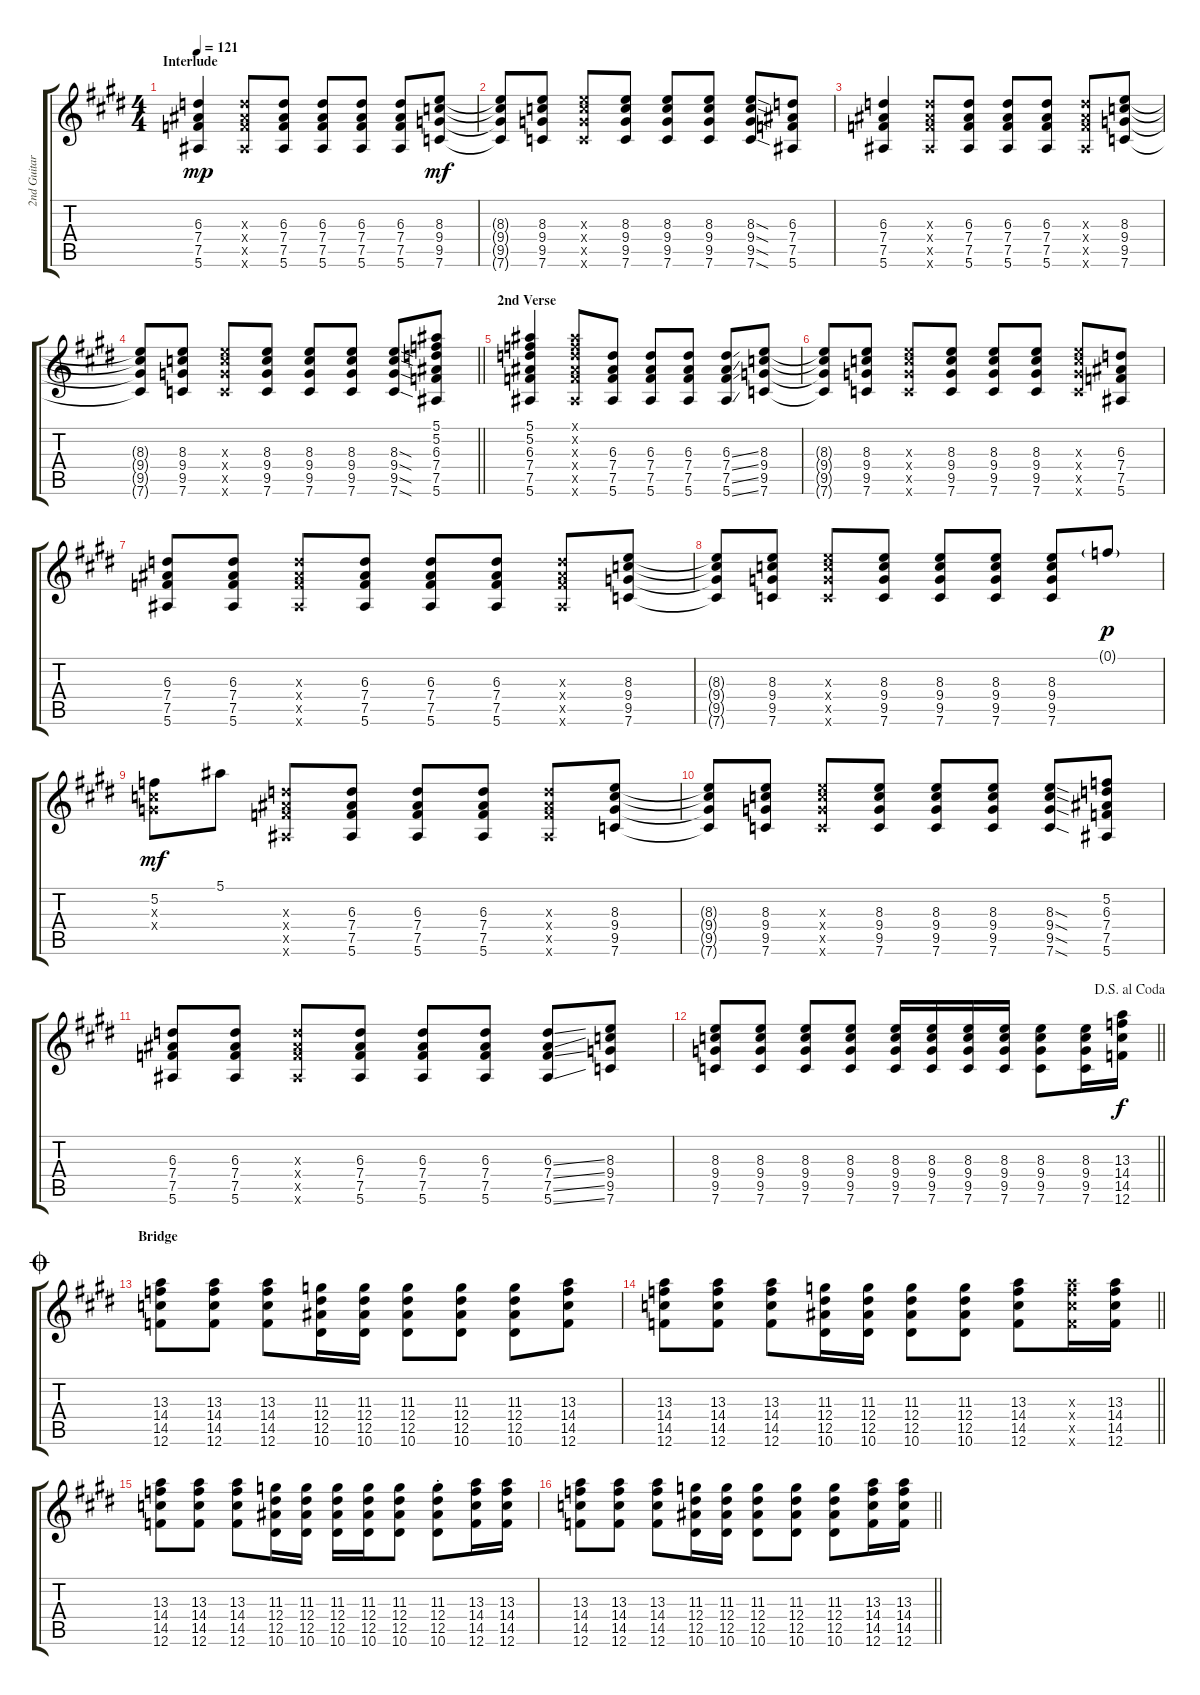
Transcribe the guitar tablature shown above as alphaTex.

\track ("2nd Guitar - Bernard Albrecht" "2nd Guitar") {instrument distortionguitar}
\staff {score tabs}
\tuning (F4 C4 Ab3 Eb3 Bb2 F2) {hide}
\ts (4 4)
\section ("" "Interlude")
\tempo 121
\clef g2
\ks c#minor
(6.3 7.4 7.5 5.6).4{dy mp} (6.3{x} 7.4{x} 7.5{x} 5.6{x}).8 (6.3 7.4 7.5 5.6).8 (6.3 7.4 7.5 5.6).8 (6.3 7.4 7.5 5.6).8 (6.3 7.4 7.5 5.6).8 (8.3 9.4 9.5 7.6).8{dy mf} |
\ks e
(8.3{t} 9.4{t} 9.5{t} 7.6{t}).8 (8.3 9.4 9.5 7.6).8 (8.3{x} 9.4{x} 9.5{x} 7.6{x}).8 (8.3 9.4 9.5 7.6).8 (8.3 9.4 9.5 7.6).8 (8.3 9.4 9.5 7.6).8 (8.3{sod} 9.4{sod} 9.5{sod} 7.6{sod}).8 (6.3 7.4 7.5 5.6).8 |
\ks c#minor
(6.3 7.4 7.5 5.6).4 (6.3{x} 7.4{x} 7.5{x} 5.6{x}).8 (6.3 7.4 7.5 5.6).8 (6.3 7.4 7.5 5.6).8 (6.3 7.4 7.5 5.6).8 (6.3{x} 7.4{x} 7.5{x} 5.6{x}).8 (8.3 9.4 9.5 7.6).8 |
\barLineRight lightlight
(8.3{t} 9.4{t} 9.5{t} 7.6{t}).8 (8.3 9.4 9.5 7.6).8 (8.3{x} 9.4{x} 9.5{x} 7.6{x}).8 (8.3 9.4 9.5 7.6).8 (8.3 9.4 9.5 7.6).8 (8.3 9.4 9.5 7.6).8 (8.3{sod} 9.4{sod} 9.5{sod} 7.6{sod}).8 (5.1 5.2 6.3 7.4 7.5 5.6).8 |
\section ("" "2nd Verse")
(5.1 5.2 6.3 7.4 7.5 5.6).4 (5.1{x} 5.2{x} 6.3{x} 7.4{x} 7.5{x} 5.6{x}).8 (6.3 7.4 7.5 5.6).8 (6.3 7.4 7.5 5.6).8 (6.3 7.4 7.5 5.6).8 (6.3{ss} 7.4{ss} 7.5{ss} 5.6{ss}).8 (8.3 9.4 9.5 7.6).8 |
\ks e
(8.3{t} 9.4{t} 9.5{t} 7.6{t}).8 (8.3 9.4 9.5 7.6).8 (8.3{x} 9.4{x} 9.5{x} 7.6{x}).8 (8.3 9.4 9.5 7.6).8 (8.3 9.4 9.5 7.6).8 (8.3 9.4 9.5 7.6).8 (8.3{x} 9.4{x} 9.5{x} 7.6{x}).8 (6.3 7.4 7.5 5.6).8 |
\ks c#minor
(6.3 7.4 7.5 5.6).8 (6.3 7.4 7.5 5.6).8 (6.3{x} 7.4{x} 7.5{x} 5.6{x}).8 (6.3 7.4 7.5 5.6).8 (6.3 7.4 7.5 5.6).8 (6.3 7.4 7.5 5.6).8 (6.3{x} 7.4{x} 7.5{x} 5.6{x}).8 (8.3 9.4 9.5 7.6).8 |
\ks e
(8.3{t} 9.4{t} 9.5{t} 7.6{t}).8 (8.3 9.4 9.5 7.6).8 (8.3{x} 9.4{x} 9.5{x} 7.6{x}).8 (8.3 9.4 9.5 7.6).8 (8.3 9.4 9.5 7.6).8 (8.3 9.4 9.5 7.6).8 (8.3 9.4 9.5 7.6).8 0.1{g}.8{dy p} |
\ks c#minor
(5.2 4.3{x} 4.4{x}).8{dy mf} 5.1.8 (6.3{x} 7.4{x} 7.5{x} 5.6{x}).8 (6.3 7.4 7.5 5.6).8 (6.3 7.4 7.5 5.6).8 (6.3 7.4 7.5 5.6).8 (6.3{x} 7.4{x} 7.5{x} 5.6{x}).8 (8.3 9.4 9.5 7.6).8 |
\ks e
(8.3{t} 9.4{t} 9.5{t} 7.6{t}).8 (8.3 9.4 9.5 7.6).8 (8.3{x} 9.4{x} 9.5{x} 7.6{x}).8 (8.3 9.4 9.5 7.6).8 (8.3 9.4 9.5 7.6).8 (8.3 9.4 9.5 7.6).8 (8.3{sod} 9.4{sod} 9.5{sod} 7.6{sod}).8 (5.2 6.3 7.4 7.5 5.6).8 |
\ks c#minor
(6.3 7.4 7.5 5.6).8 (6.3 7.4 7.5 5.6).8 (6.3{x} 7.4{x} 7.5{x} 5.6{x}).8 (6.3 7.4 7.5 5.6).8 (6.3 7.4 7.5 5.6).8 (6.3 7.4 7.5 5.6).8 (6.3{ss} 7.4{ss} 7.5{ss} 5.6{ss}).8 (8.3 9.4 9.5 7.6).8 |
\jump dalsegnoalcoda
\barLineRight lightlight
\ks e
(8.3 9.4 9.5 7.6).8 (8.3 9.4 9.5 7.6).8 (8.3 9.4 9.5 7.6).8 (8.3 9.4 9.5 7.6).8 (8.3 9.4 9.5 7.6).16 (8.3 9.4 9.5 7.6).16 (8.3 9.4 9.5 7.6).16 (8.3 9.4 9.5 7.6).16 (8.3 9.4 9.5 7.6).8 (8.3 9.4 9.5 7.6).16 (13.3 14.4 14.5 12.6).16{dy f} |
\section ("" "Bridge")
\jump coda
(13.3 14.4 14.5 12.6).8 (13.3 14.4 14.5 12.6).8 (13.3 14.4 14.5 12.6).8 (11.3 12.4 12.5 10.6).16 (11.3 12.4 12.5 10.6).16 (11.3 12.4 12.5 10.6).8 (11.3 12.4 12.5 10.6).8 (11.3 12.4 12.5 10.6).8 (13.3 14.4 14.5 12.6).8 |
\barLineRight lightlight
\ks c#minor
(13.3 14.4 14.5 12.6).8 (13.3 14.4 14.5 12.6).8 (13.3 14.4 14.5 12.6).8 (11.3 12.4 12.5 10.6).16 (11.3 12.4 12.5 10.6).16 (11.3 12.4 12.5 10.6).8 (11.3 12.4 12.5 10.6).8 (13.3 14.4 14.5 12.6).8 (13.3{x} 14.4{x} 14.5{x} 12.6{x}).16 (13.3 14.4 14.5 12.6).16 |
\ks e
(13.3 14.4 14.5 12.6).8 (13.3 14.4 14.5 12.6).8 (13.3 14.4 14.5 12.6).8 (11.3 12.4 12.5 10.6).16 (11.3 12.4 12.5 10.6).16 (11.3 12.4 12.5 10.6).16 (11.3 12.4 12.5 10.6).16 (11.3 12.4 12.5 10.6).8 (11.3{st} 12.4{st} 12.5{st} 10.6{st}).8 (13.3 14.4 14.5 12.6).16 (13.3 14.4 14.5 12.6).16 |
\barLineRight lightlight
\ks c#minor
(13.3 14.4 14.5 12.6).8 (13.3 14.4 14.5 12.6).8 (13.3 14.4 14.5 12.6).8 (11.3 12.4 12.5 10.6).16 (11.3 12.4 12.5 10.6).16 (11.3 12.4 12.5 10.6).8 (11.3 12.4 12.5 10.6).8 (11.3 12.4 12.5 10.6).8 (13.3 14.4 14.5 12.6).16 (13.3 14.4 14.5 12.6).16
